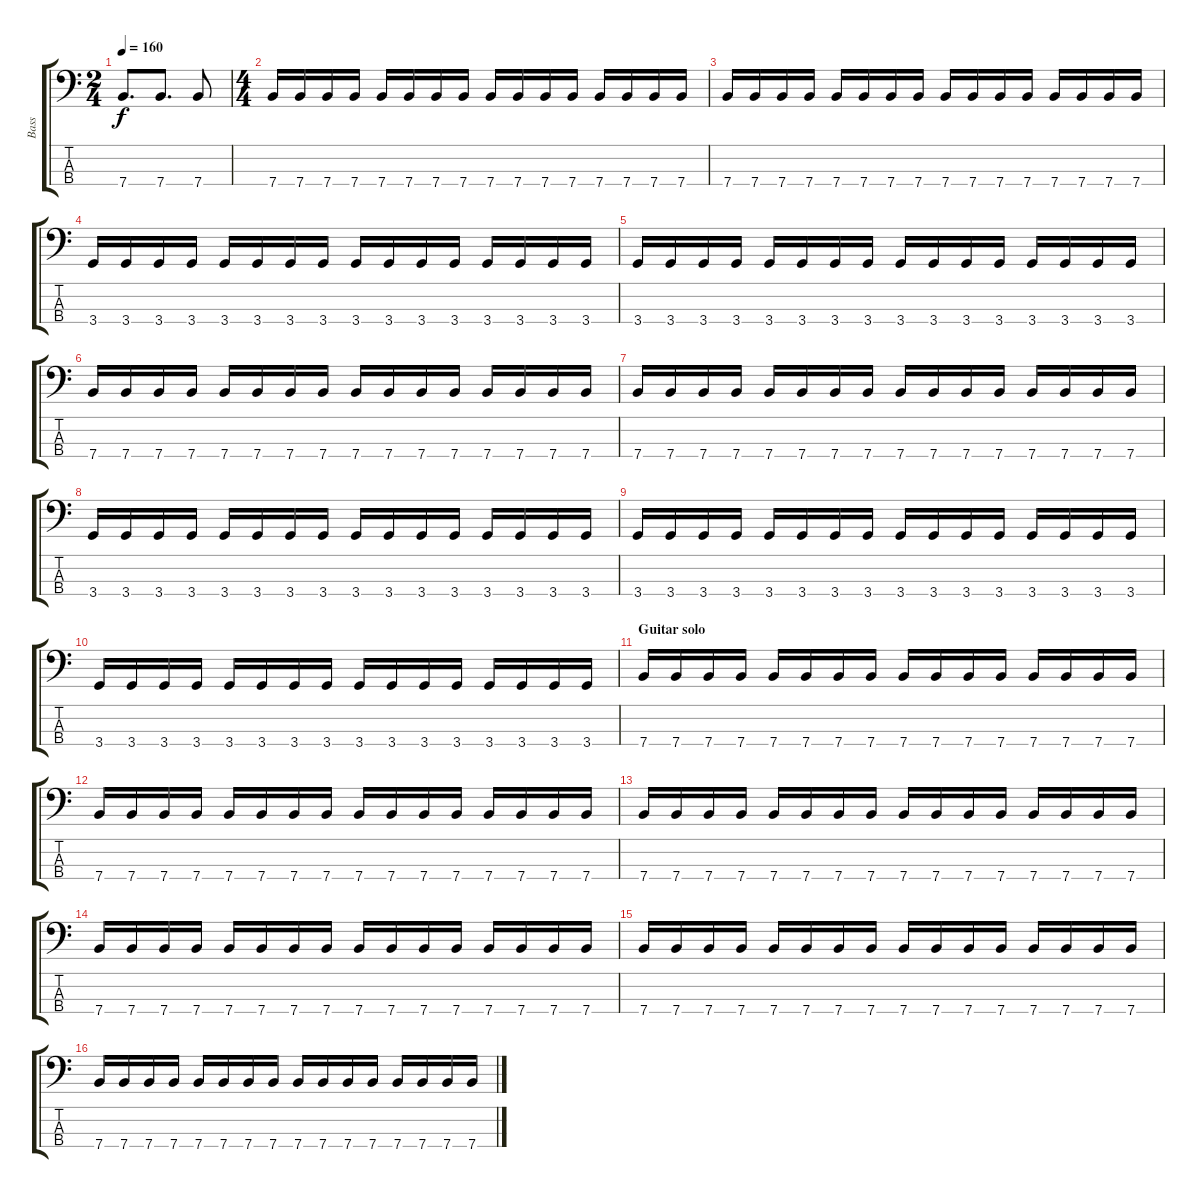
\track ("Bass" "Bass") {instrument electricbassfinger}
\staff {score tabs}
\tuning (G2 D2 A1 E1) {hide}
\ts (2 4)
\tempo 160
\clef f4
\ks c
7.4.8{d dy f} 7.4.8{d} 7.4.8 |
\ts (4 4)
7.4.16{volume 9} 7.4.16 7.4.16 7.4.16 7.4.16 7.4.16 7.4.16 7.4.16 7.4.16 7.4.16 7.4.16 7.4.16 7.4.16 7.4.16 7.4.16 7.4.16 |
7.4.16 7.4.16 7.4.16 7.4.16 7.4.16 7.4.16 7.4.16 7.4.16 7.4.16 7.4.16 7.4.16 7.4.16 7.4.16 7.4.16 7.4.16 7.4.16 |
3.4.16 3.4.16 3.4.16 3.4.16 3.4.16 3.4.16 3.4.16 3.4.16 3.4.16 3.4.16 3.4.16 3.4.16 3.4.16 3.4.16 3.4.16 3.4.16 |
3.4.16 3.4.16 3.4.16 3.4.16 3.4.16 3.4.16 3.4.16 3.4.16 3.4.16 3.4.16 3.4.16 3.4.16 3.4.16 3.4.16 3.4.16 3.4.16 |
7.4.16{volume 9} 7.4.16 7.4.16 7.4.16 7.4.16 7.4.16 7.4.16 7.4.16 7.4.16 7.4.16 7.4.16 7.4.16 7.4.16 7.4.16 7.4.16 7.4.16 |
7.4.16 7.4.16 7.4.16 7.4.16 7.4.16 7.4.16 7.4.16 7.4.16 7.4.16 7.4.16 7.4.16 7.4.16 7.4.16 7.4.16 7.4.16 7.4.16 |
3.4.16 3.4.16 3.4.16 3.4.16 3.4.16 3.4.16 3.4.16 3.4.16 3.4.16 3.4.16 3.4.16 3.4.16 3.4.16 3.4.16 3.4.16 3.4.16 |
3.4.16 3.4.16 3.4.16 3.4.16 3.4.16 3.4.16 3.4.16 3.4.16 3.4.16 3.4.16 3.4.16 3.4.16 3.4.16 3.4.16 3.4.16 3.4.16 |
3.4.16 3.4.16 3.4.16 3.4.16 3.4.16 3.4.16 3.4.16 3.4.16 3.4.16 3.4.16 3.4.16 3.4.16 3.4.16 3.4.16 3.4.16 3.4.16 |
\section ("" "Guitar solo")
7.4.16{volume 9} 7.4.16 7.4.16 7.4.16 7.4.16 7.4.16 7.4.16 7.4.16 7.4.16 7.4.16 7.4.16 7.4.16 7.4.16 7.4.16 7.4.16 7.4.16 |
7.4.16{volume 9} 7.4.16 7.4.16 7.4.16 7.4.16 7.4.16 7.4.16 7.4.16 7.4.16 7.4.16 7.4.16 7.4.16 7.4.16 7.4.16 7.4.16 7.4.16 |
7.4.16{volume 9} 7.4.16 7.4.16 7.4.16 7.4.16 7.4.16 7.4.16 7.4.16 7.4.16 7.4.16 7.4.16 7.4.16 7.4.16 7.4.16 7.4.16 7.4.16 |
7.4.16{volume 9} 7.4.16 7.4.16 7.4.16 7.4.16 7.4.16 7.4.16 7.4.16 7.4.16 7.4.16 7.4.16 7.4.16 7.4.16 7.4.16 7.4.16 7.4.16 |
7.4.16{volume 9} 7.4.16 7.4.16 7.4.16 7.4.16 7.4.16 7.4.16 7.4.16 7.4.16 7.4.16 7.4.16 7.4.16 7.4.16 7.4.16 7.4.16 7.4.16 |
7.4.16{volume 9} 7.4.16 7.4.16 7.4.16 7.4.16 7.4.16 7.4.16 7.4.16 7.4.16 7.4.16 7.4.16 7.4.16 7.4.16 7.4.16 7.4.16 7.4.16
